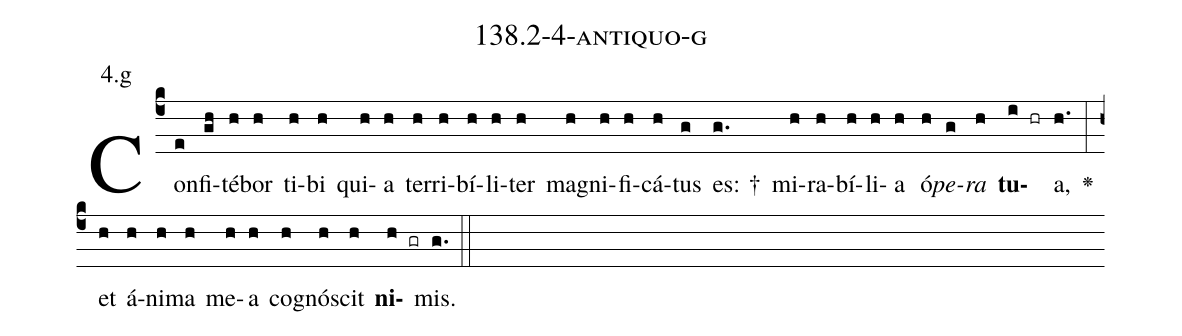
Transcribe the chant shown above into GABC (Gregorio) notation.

name: 138.2-4-antiquo-g;
annotation: 4.g;
%%
(c4)Con(e)fi(gh)té(h)bor(h) ti(h)bi(h) qui(h)a(h) ter(h)ri(h)bí(h)li(h)ter(h) ma(h)gni(h)fi(h)cá(h)tus(g) es: †(g.) mi(h)ra(h)bí(h)li(h)a(h) ó(h)<i>pe</i>(g)<i>ra</i>(h) <b>tu</b>(i hr)a,(h.) <v>\greheightstar</v>(:) et(h) á(h)ni(h)ma(h) me(h)a(h) co(h)gnó(h)scit(h) <b>ni</b>(h gr)mis.(g.) (::)


%E(h) u(h) o(h) u(h) a(h) e.(g.) (::)
